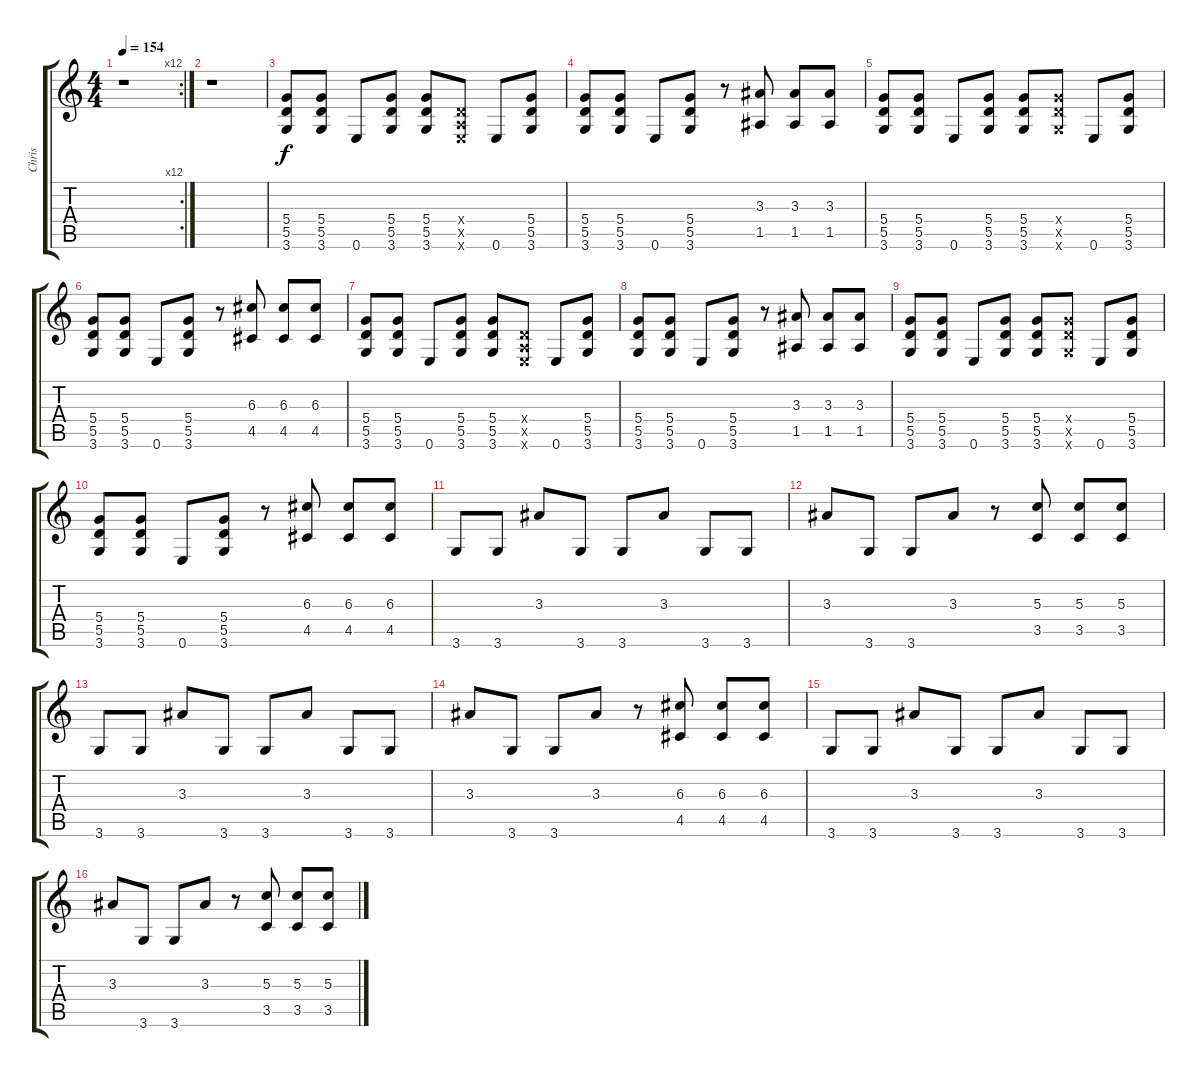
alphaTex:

\track ("Chris" "Chris") {instrument distortionguitar}
\staff {score tabs}
\tuning (E4 B3 G3 D3 A2 E2) {hide}
\rc 12
\ts (4 4)
\tempo 154
\clef g2
\ks c
r.1{dy f instrument distortionguitar} |
r.1 |
(5.4 5.5 3.6).8 (5.4 5.5 3.6).8 0.6.8 (5.4 5.5 3.6).8 (5.4 5.5 3.6).8 (0.4{x} 0.5{x} 0.6{x}).8 0.6.8 (5.4 5.5 3.6).8 |
(5.4 5.5 3.6).8 (5.4 5.5 3.6).8 0.6.8 (5.4 5.5 3.6).8 r.8 (3.3 1.5).8 (3.3 1.5).8 (3.3 1.5).8 |
(5.4 5.5 3.6).8 (5.4 5.5 3.6).8 0.6.8 (5.4 5.5 3.6).8 (5.4 5.5 3.6).8 (5.4{x} 5.5{x} 3.6{x}).8 0.6.8 (5.4 5.5 3.6).8 |
(5.4 5.5 3.6).8 (5.4 5.5 3.6).8 0.6.8 (5.4 5.5 3.6).8 r.8 (6.3 4.5).8 (6.3 4.5).8 (6.3 4.5).8 |
(5.4 5.5 3.6).8 (5.4 5.5 3.6).8 0.6.8 (5.4 5.5 3.6).8 (5.4 5.5 3.6).8 (0.4{x} 0.5{x} 0.6{x}).8 0.6.8 (5.4 5.5 3.6).8 |
(5.4 5.5 3.6).8 (5.4 5.5 3.6).8 0.6.8 (5.4 5.5 3.6).8 r.8 (3.3 1.5).8 (3.3 1.5).8 (3.3 1.5).8 |
(5.4 5.5 3.6).8 (5.4 5.5 3.6).8 0.6.8 (5.4 5.5 3.6).8 (5.4 5.5 3.6).8 (5.4{x} 5.5{x} 3.6{x}).8 0.6.8 (5.4 5.5 3.6).8 |
(5.4 5.5 3.6).8 (5.4 5.5 3.6).8 0.6.8 (5.4 5.5 3.6).8 r.8 (6.3 4.5).8 (6.3 4.5).8 (6.3 4.5).8 |
3.6.8 3.6.8 3.3.8 3.6.8 3.6.8 3.3.8 3.6.8 3.6.8 |
3.3.8 3.6.8 3.6.8 3.3.8 r.8 (5.3 3.5).8 (5.3 3.5).8 (5.3 3.5).8 |
3.6.8 3.6.8 3.3.8 3.6.8 3.6.8 3.3.8 3.6.8 3.6.8 |
3.3.8 3.6.8 3.6.8 3.3.8 r.8 (6.3 4.5).8 (6.3 4.5).8 (6.3 4.5).8 |
3.6.8 3.6.8 3.3.8 3.6.8 3.6.8 3.3.8 3.6.8 3.6.8 |
3.3.8 3.6.8 3.6.8 3.3.8 r.8 (5.3 3.5).8 (5.3 3.5).8 (5.3 3.5).8
